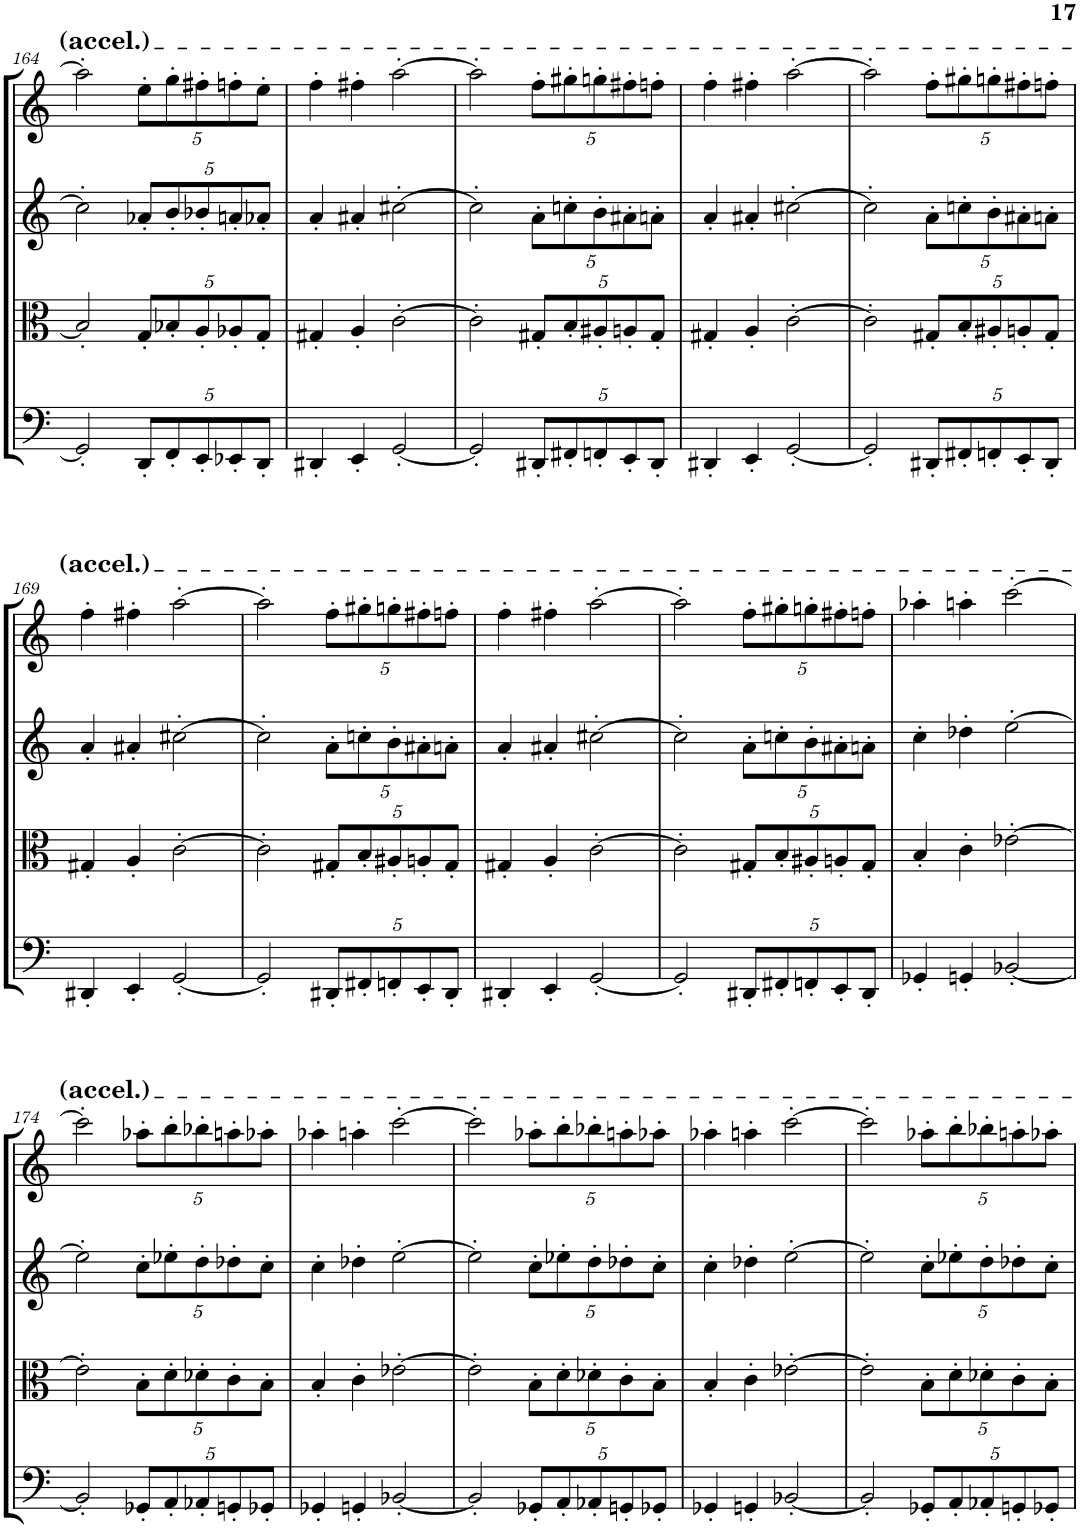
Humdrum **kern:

**kern	**kern	**kern	**kern
*part4	*part3	*part2	*part1
*staff4	*staff3	*staff2	*staff1
*I"Violoncello	*I"Viola	*I"Violin II	*I"Violin I
*I'Vc	*I'Vla	*I'Vln	*I'Vln
!!LO:PB:g=z
*clefF4	*clefC3	*clefG2	*clefG2
*k[]	*k[]	*k[]	*k[]
*M4/4	*M4/4	*M4/4	*M4/4
=164	=164	=164	=164
2GG-'/]	2B'/]	2cc'\]	2aa-'\]
*Xbrackettup	*Xbrackettup	*Xbrackettup	*Xbrackettup
10DD'/L	10G'/L	10a-X'/L	10ee'\L
10FF'/	10B-X'/	10b'/	10gg'\
10EE'/	10A'/	10b-X'/	10ff#X'\
10EE-X'/	10A-X'/	10an'/	10ffn'\
10DD'/J	10G'/J	10a-X'/J	10ee'\J
=165	=165	=165	=165
4DD#X'/	4G#X'/	4a'/	4ff'\
4EE'/	4A'/	4a#X'/	4ff#X'\
[2GG'/	[2c'\	[2cc#X'\	[2aa'\
=166	=166	=166	=166
2GG'/]	2c'\]	2cc#'\]	2aa'\]
10DD#X'/L	10G#X'/L	10a'\L	10ff'\L
10FF#X'/	10B'/	10ccn'\	10gg#X'\
10FFn'/	10A#X'/	10b'\	10ggn'\
10EE'/	10An'/	10a#X'\	10ff#X'\
10DD#'/J	10G#'/J	10an'\J	10ffn'\J
=167	=167	=167	=167
4DD#X'/	4G#X'/	4a'/	4ff'\
4EE'/	4A'/	4a#X'/	4ff#X'\
[2GG'/	[2c'\	[2cc#X'\	[2aa'\
=168	=168	=168	=168
2GG'/]	2c'\]	2cc#'\]	2aa'\]
10DD#X'/L	10G#X'/L	10a'\L	10ff'\L
10FF#X'/	10B'/	10ccn'\	10gg#X'\
10FFn'/	10A#X'/	10b'\	10ggn'\
10EE'/	10An'/	10a#X'\	10ff#X'\
10DD#'/J	10G#'/J	10an'\J	10ffn'\J
!!LO:LB:g=z
=169	=169	=169	=169
4DD#X'/	4G#X'/	4a'/	4ff'\
4EE'/	4A'/	4a#X'/	4ff#X'\
[2GG'/	[2c'\	[2cc#X'\	[2aa'\
=170	=170	=170	=170
2GG'/]	2c'\]	2cc#'\]	2aa'\]
10DD#X'/L	10G#X'/L	10a'\L	10ff'\L
10FF#X'/	10B'/	10ccn'\	10gg#X'\
10FFn'/	10A#X'/	10b'\	10ggn'\
10EE'/	10An'/	10a#X'\	10ff#X'\
10DD#'/J	10G#'/J	10an'\J	10ffn'\J
=171	=171	=171	=171
4DD#X'/	4G#X'/	4a'/	4ff'\
4EE'/	4A'/	4a#X'/	4ff#X'\
[2GG'/	[2c'\	[2cc#X'\	[2aa'\
=172	=172	=172	=172
2GG'/]	2c'\]	2cc#'\]	2aa'\]
10DD#X'/L	10G#X'/L	10a'\L	10ff'\L
10FF#X'/	10B'/	10ccn'\	10gg#X'\
10FFn'/	10A#X'/	10b'\	10ggn'\
10EE'/	10An'/	10a#X'\	10ff#X'\
10DD#'/J	10G#'/J	10an'\J	10ffn'\J
=173	=173	=173	=173
4GG-X'/	4B'/	4cc'\	4aa-X'\
4GGn'/	4c'\	4dd-X'\	4aan'\
[2BB-X'/	[2e-X'\	[2ee'\	[2ccc'\
!!LO:LB:g=z
=174	=174	=174	=174
2BB-'/]	2e-'\]	2ee'\]	2ccc'\]
10GG-X'/L	10B'\L	10cc'\L	10aa-X'\L
10AA'/	10d'\	10ee-X'\	10bb'\
10AA-X'/	10d-X'\	10dd'\	10bb-X'\
10GGn'/	10c'\	10dd-X'\	10aan'\
10GG-X'/J	10B'\J	10cc'\J	10aa-X'\J
=175	=175	=175	=175
4GG-X'/	4B'/	4cc'\	4aa-X'\
4GGn'/	4c'\	4dd-X'\	4aan'\
[2BB-X'/	[2e-X'\	[2ee'\	[2ccc'\
=176	=176	=176	=176
2BB-'/]	2e-'\]	2ee'\]	2ccc'\]
10GG-X'/L	10B'\L	10cc'\L	10aa-X'\L
10AA'/	10d'\	10ee-X'\	10bb'\
10AA-X'/	10d-X'\	10dd'\	10bb-X'\
10GGn'/	10c'\	10dd-X'\	10aan'\
10GG-X'/J	10B'\J	10cc'\J	10aa-X'\J
=177	=177	=177	=177
4GG-X'/	4B'/	4cc'\	4aa-X'\
4GGn'/	4c'\	4dd-X'\	4aan'\
[2BB-X'/	[2e-X'\	[2ee'\	[2ccc'\
=178	=178	=178	=178
2BB-'/]	2e-'\]	2ee'\]	2ccc'\]
10GG-X'/L	10B'\L	10cc'\L	10aa-X'\L
10AA'/	10d'\	10ee-X'\	10bb'\
10AA-X'/	10d-X'\	10dd'\	10bb-X'\
10GGn'/	10c'\	10dd-X'\	10aan'\
10GG-X'/J	10B'\J	10cc'\J	10aa-X'\J
=	=	=	=
*-	*-	*-	*-
